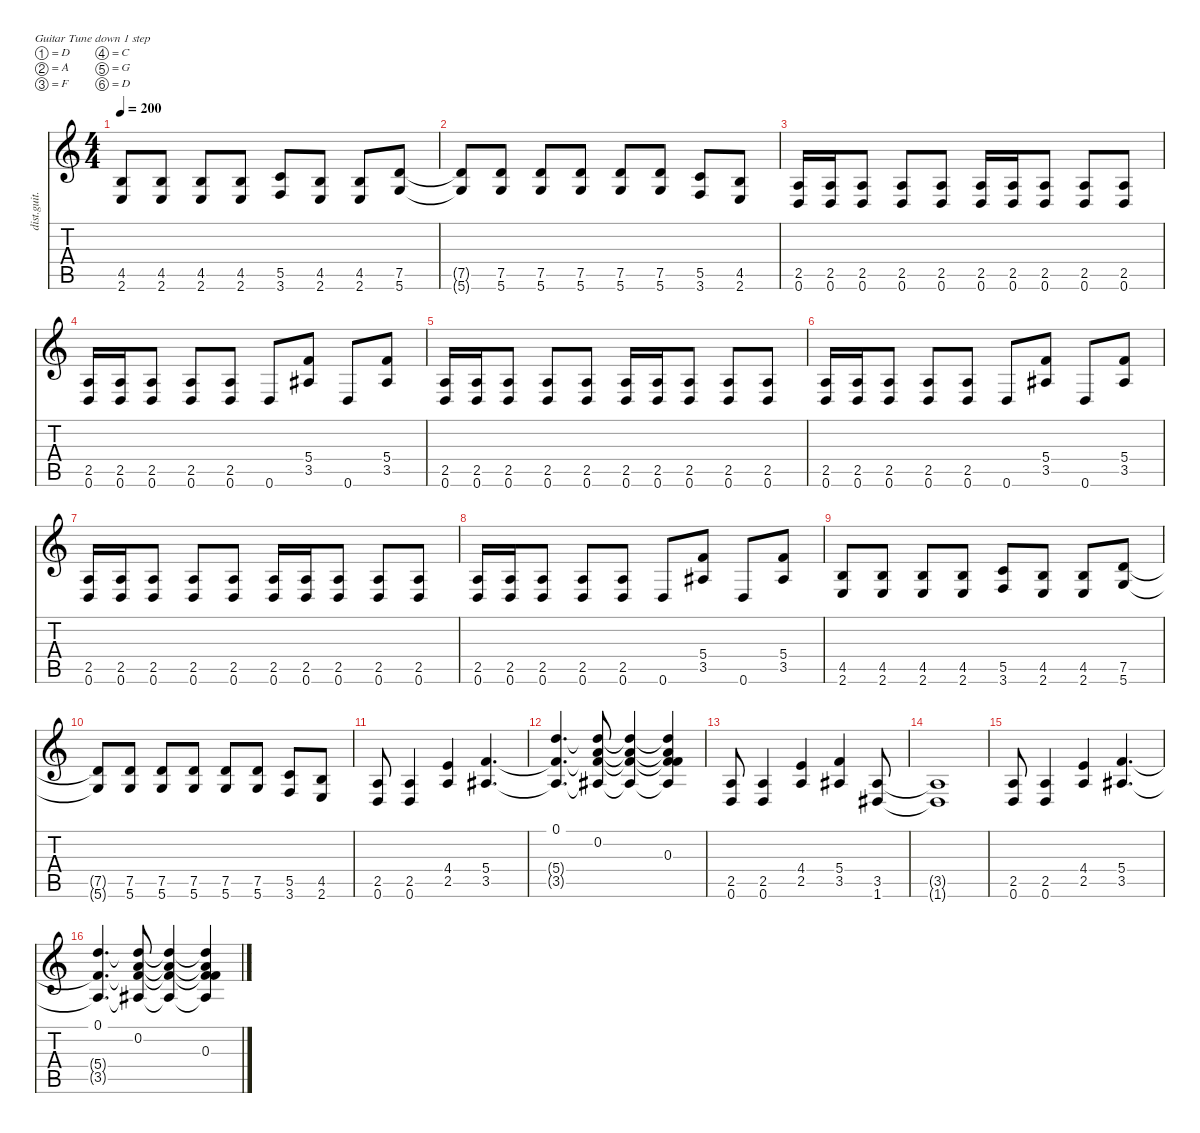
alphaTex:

\defaultSystemsLayout 4
\hideDynamics
\bracketExtendMode nobrackets
\track ("Gitara 2" "dist.guit.") {instrument distortionguitar}
\staff {score tabs}
\tuning (D4 A3 F3 C3 G2 D2)
\ts (4 4)
\tempo 200
\clef g2
\ks c
(4.5 2.6).8{dy f} (4.5 2.6).8 (4.5 2.6).8 (4.5 2.6).8 (5.5 3.6).8 (4.5 2.6).8 (4.5 2.6).8 (7.5 5.6).8 |
(7.5{t} 5.6{t}).8 (7.5 5.6).8 (7.5 5.6).8 (7.5 5.6).8 (7.5 5.6).8 (7.5 5.6).8 (5.5 3.6).8 (4.5 2.6).8 |
(2.5 0.6).16 (2.5 0.6).16 (2.5 0.6).8 (2.5 0.6).8 (2.5 0.6).8 (2.5 0.6).16 (2.5 0.6).16 (2.5 0.6).8 (2.5 0.6).8 (2.5 0.6).8 |
(2.5 0.6).16 (2.5 0.6).16 (2.5 0.6).8 (2.5 0.6).8 (2.5 0.6).8 0.6.8 (5.4 3.5{acc #}).8 0.6.8 (5.4 3.5{acc #}).8 |
(2.5 0.6).16 (2.5 0.6).16 (2.5 0.6).8 (2.5 0.6).8 (2.5 0.6).8 (2.5 0.6).16 (2.5 0.6).16 (2.5 0.6).8 (2.5 0.6).8 (2.5 0.6).8 |
(2.5 0.6).16 (2.5 0.6).16 (2.5 0.6).8 (2.5 0.6).8 (2.5 0.6).8 0.6.8 (5.4 3.5{acc #}).8 0.6.8 (5.4 3.5{acc #}).8 |
(2.5 0.6).16 (2.5 0.6).16 (2.5 0.6).8 (2.5 0.6).8 (2.5 0.6).8 (2.5 0.6).16 (2.5 0.6).16 (2.5 0.6).8 (2.5 0.6).8 (2.5 0.6).8 |
(2.5 0.6).16 (2.5 0.6).16 (2.5 0.6).8 (2.5 0.6).8 (2.5 0.6).8 0.6.8 (5.4 3.5{acc #}).8 0.6.8 (5.4 3.5{acc #}).8 |
(4.5 2.6).8 (4.5 2.6).8 (4.5 2.6).8 (4.5 2.6).8 (5.5 3.6).8 (4.5 2.6).8 (4.5 2.6).8 (7.5 5.6).8 |
(7.5{t} 5.6{t}).8 (7.5 5.6).8 (7.5 5.6).8 (7.5 5.6).8 (7.5 5.6).8 (7.5 5.6).8 (5.5 3.6).8 (4.5 2.6).8 |
(2.5 0.6).8 (2.5 0.6).4 (4.4 2.5).4 (5.4 3.5{acc #}).4{d} |
(0.1 5.4{t} 3.5{t acc #}).4{d} (0.1{t} 0.2 5.4{t} 3.5{t acc #}).8 (0.2{t} 0.1{t} 5.4{t} 3.5{t acc #}).4 (0.1{t} 0.2{t} 0.3 5.4{t} 3.5{t acc #}).4 |
(2.5 0.6).8 (2.5 0.6).4 (4.4 2.5).4 (5.4 3.5{acc #}).4 (3.5{acc #} 1.6{acc #}).8 |
(3.5{t acc #} 1.6{t acc #}).1 |
(2.5 0.6).8 (2.5 0.6).4 (4.4 2.5).4 (5.4 3.5{acc #}).4{d} |
(0.1 5.4{t} 3.5{t acc #}).4{d} (0.1{t} 0.2 5.4{t} 3.5{t acc #}).8 (0.2{t} 0.1{t} 5.4{t} 3.5{t acc #}).4 (0.1{t} 0.2{t} 0.3 5.4{t} 3.5{t acc #}).4
